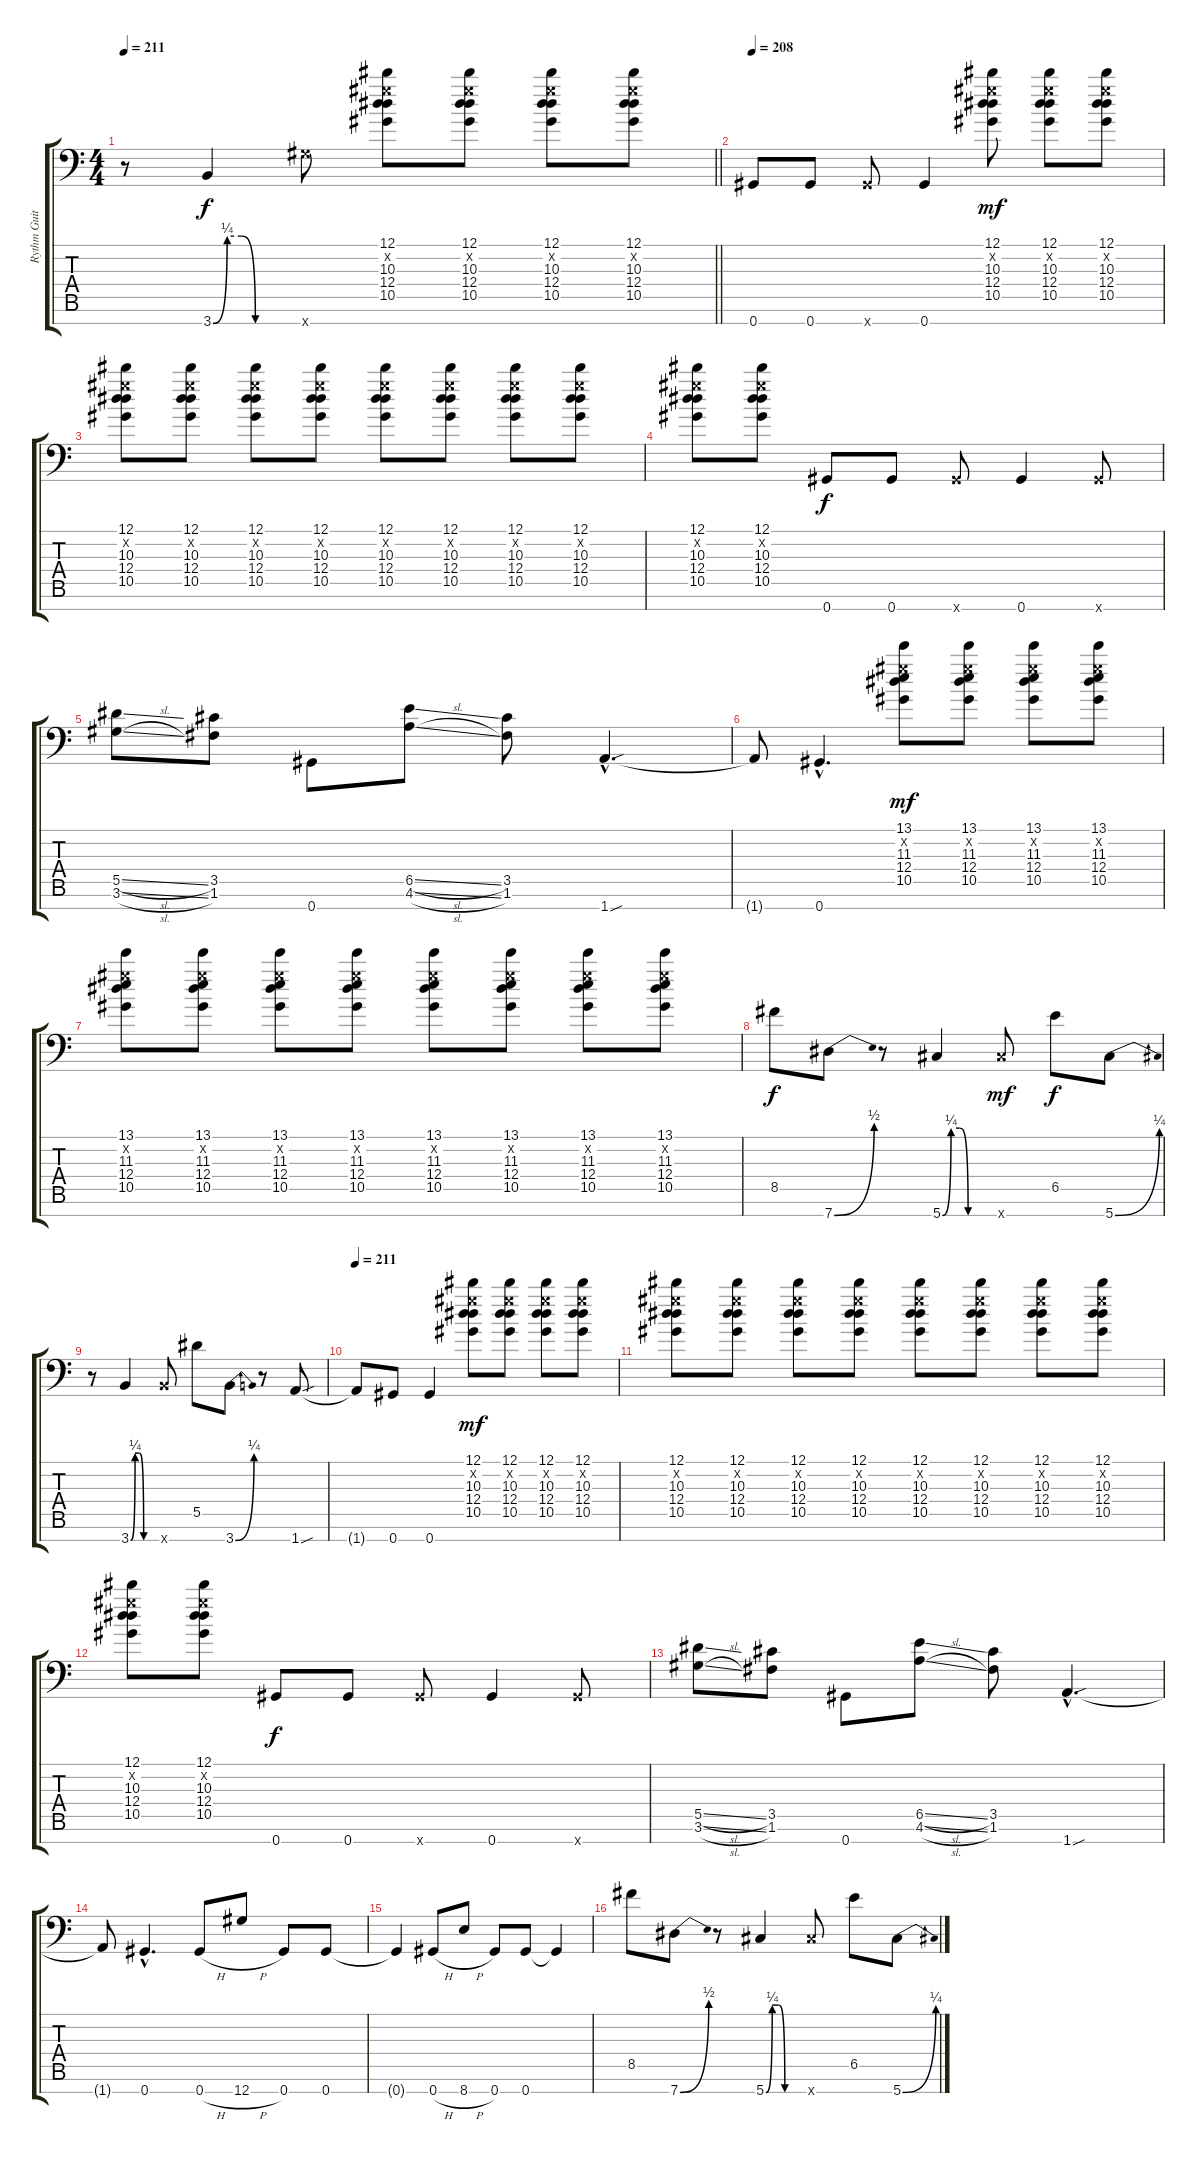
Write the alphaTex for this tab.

\track ("Rythm Guitar #1" "Rythm Guit") {instrument distortionguitar}
\staff {score tabs}
\tuning (Eb4 Bb3 F3 Eb3 Bb2 F2 Ab1) {hide}
\ts (4 4)
\tempo 211
\clef f4
\barLineRight lightlight
\ks c
r.8{dy f} 3.7{be (custom 0 0 10 1 20 1 30 0 60 0)}.4 12.7{x}.8 (12.1 10.2{x} 10.3 12.4 10.5).8 (12.1 10.2{x} 10.3 12.4 10.5).8 (12.1 10.2{x} 10.3 12.4 10.5).8 (12.1 10.2{x} 10.3 12.4 10.5).8 |
\section ("" "")
\tempo 208
0.7.8 0.7.8 0.7{x}.8 0.7.4 (12.1 10.2{x} 10.3 12.4 10.5).8{dy mf} (12.1 10.2{x} 10.3 12.4 10.5).8 (12.1 10.2{x} 10.3 12.4 10.5).8 |
(12.1 10.2{x} 10.3 12.4 10.5).8 (12.1 10.2{x} 10.3 12.4 10.5).8 (12.1 10.2{x} 10.3 12.4 10.5).8 (12.1 10.2{x} 10.3 12.4 10.5).8 (12.1 10.2{x} 10.3 12.4 10.5).8 (12.1 10.2{x} 10.3 12.4 10.5).8 (12.1 10.2{x} 10.3 12.4 10.5).8 (12.1 10.2{x} 10.3 12.4 10.5).8 |
(12.1 10.2{x} 10.3 12.4 10.5).8 (12.1 10.2{x} 10.3 12.4 10.5).8 0.7.8{dy f} 0.7.8 0.7{x}.8 0.7.4 0.7{x}.8 |
(5.5{sl} 3.6{sl}).8 (3.5 1.6).8 0.7.8 (6.5{sl} 4.6{sl}).8 (3.5 1.6).8 1.7{sou hac}.4{d} |
1.7{t}.8 0.7{hac}.4{d} (13.1 10.2{x} 11.3 12.4 10.5).8{dy mf} (13.1 10.2{x} 11.3 12.4 10.5).8 (13.1 10.2{x} 11.3 12.4 10.5).8 (13.1 10.2{x} 11.3 12.4 10.5).8 |
(13.1 10.2{x} 11.3 12.4 10.5).8 (13.1 10.2{x} 11.3 12.4 10.5).8 (13.1 10.2{x} 11.3 12.4 10.5).8 (13.1 10.2{x} 11.3 12.4 10.5).8 (13.1 10.2{x} 11.3 12.4 10.5).8 (13.1 10.2{x} 11.3 12.4 10.5).8 (13.1 10.2{x} 11.3 12.4 10.5).8 (13.1 10.2{x} 11.3 12.4 10.5).8 |
8.5.8{dy f} 7.7{be (bend 0 0 60 2)}.8 r.8 5.7{be (custom 0 0 10 1 20 1 30 0 60 0)}.4 5.7{x}.8{dy mf} 6.5.8{dy f} 5.7{be (bend 0 0 60 1)}.8 |
r.8 3.7{be (custom 0 0 10 1 20 1 30 0 60 0)}.4 3.7{x}.8 5.5.8 3.7{be (bend 0 0 60 1)}.8 r.8 1.7{sou}.8 |
\tempo 211
1.7{t}.8 0.7.8 0.7.4 (12.1 10.2{x} 10.3 12.4 10.5).8{dy mf} (12.1 10.2{x} 10.3 12.4 10.5).8 (12.1 10.2{x} 10.3 12.4 10.5).8 (12.1 10.2{x} 10.3 12.4 10.5).8 |
(12.1 10.2{x} 10.3 12.4 10.5).8 (12.1 10.2{x} 10.3 12.4 10.5).8 (12.1 10.2{x} 10.3 12.4 10.5).8 (12.1 10.2{x} 10.3 12.4 10.5).8 (12.1 10.2{x} 10.3 12.4 10.5).8 (12.1 10.2{x} 10.3 12.4 10.5).8 (12.1 10.2{x} 10.3 12.4 10.5).8 (12.1 10.2{x} 10.3 12.4 10.5).8 |
(12.1 10.2{x} 10.3 12.4 10.5).8 (12.1 10.2{x} 10.3 12.4 10.5).8 0.7.8{dy f} 0.7.8 0.7{x}.8 0.7.4 0.7{x}.8 |
(5.5{sl} 3.6{sl}).8 (3.5 1.6).8 0.7.8 (6.5{sl} 4.6{sl}).8 (3.5 1.6).8 1.7{sou hac}.4{d} |
1.7{t}.8 0.7{hac}.4{d} 0.7{h}.8 12.7{h}.8 0.7.8 0.7.8 |
0.7{t}.4 0.7{h}.8 8.7{h}.8 0.7.8 0.7.8 0.7{t}.4 |
8.5.8 7.7{be (bend 0 0 60 2)}.8 r.8 5.7{be (custom 0 0 10 1 20 1 30 0 60 0)}.4 5.7{x}.8 6.5.8 5.7{be (bend 0 0 60 1)}.8
